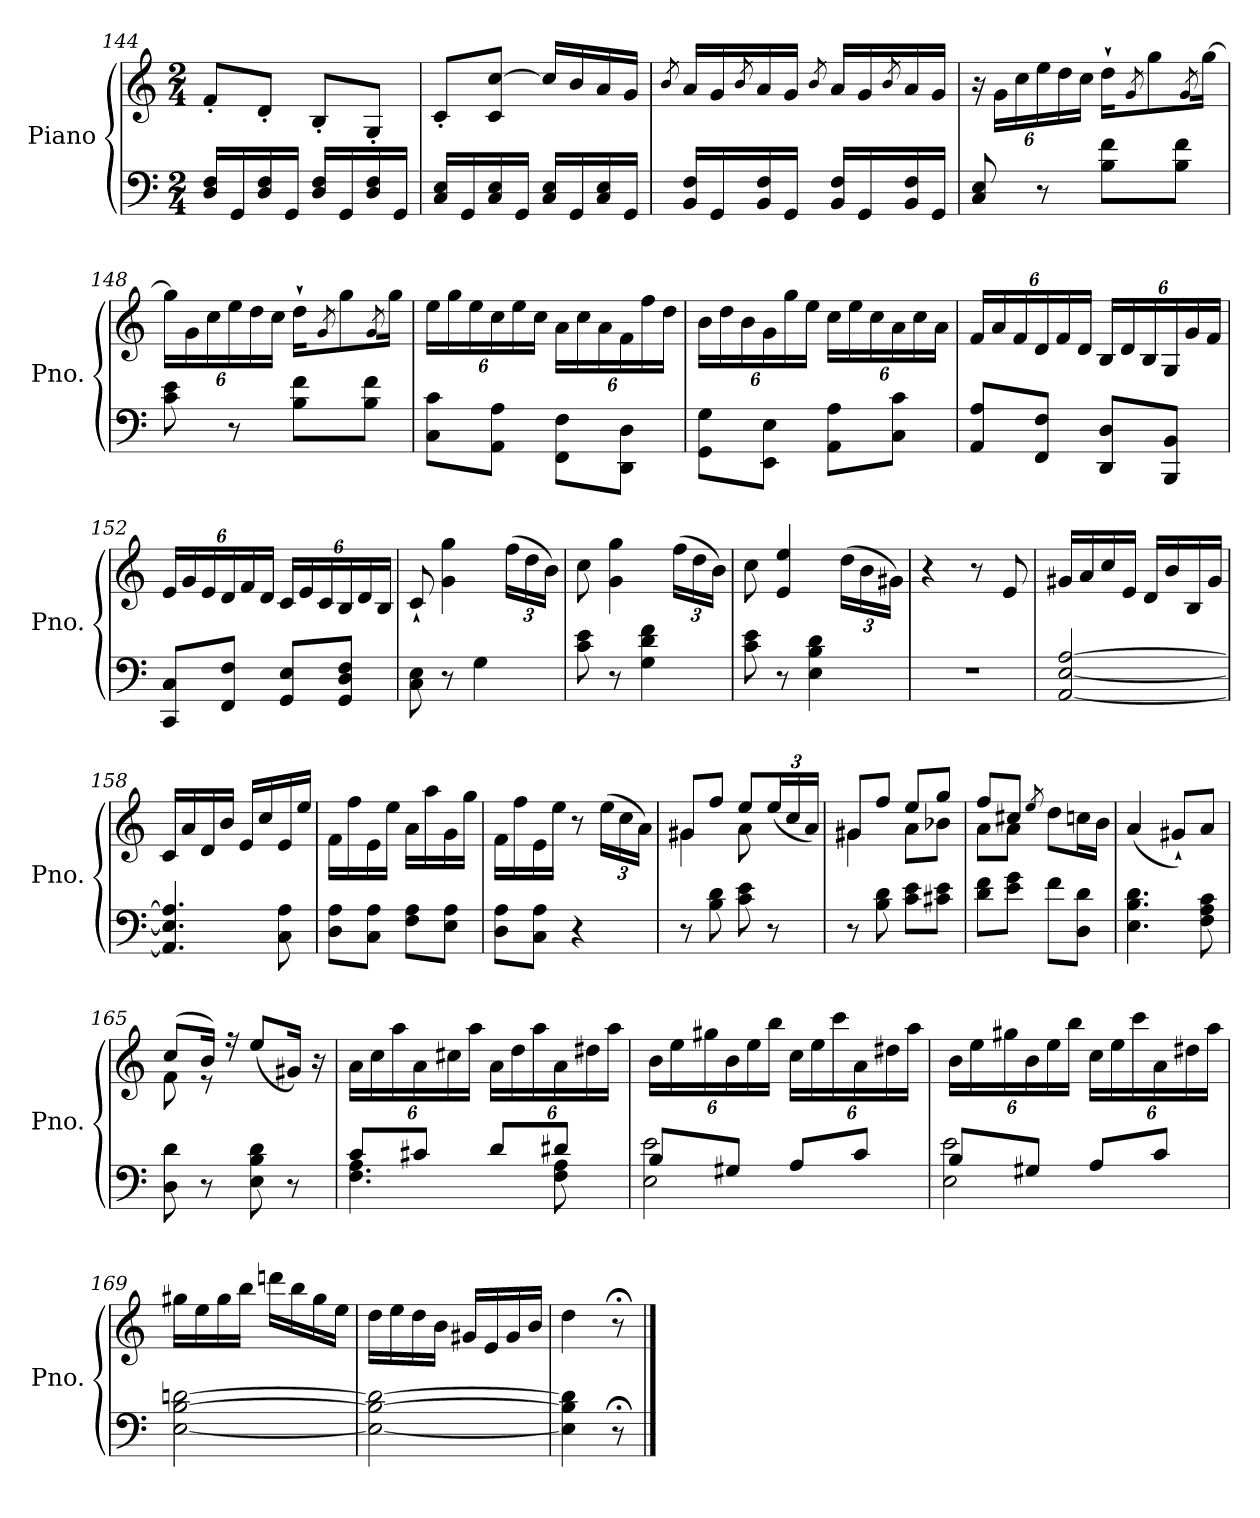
**kern	**kern
*part1	*part1
*staff2	*staff1
*I"Piano	*
*I'Pno.	*
*clefF4	*clefG2
*k[]	*k[]
*a:	*a:
*M2/4	*M2/4
=144	=144
16D/ 16F/LL	8f'/L
16GG/	.
16D/ 16F/	8d'/J
16GG/JJ	.
16D/ 16F/LL	8B'/L
16GG/	.
16D/ 16F/	8G'/J
16GG/JJ	.
=145	=145
16C/ 16E/LL	8c'/L
16GG/	.
16C/ 16E/	8c/ [8cc/J
16GG/JJ	.
16C/ 16E/LL	16cc/LL]
16GG/	16b/
16C/ 16E/	16a/
16GG/JJ	16g/JJ
!!LO:LB:g=z
=146	=146
.	8qb/
16BB/ 16F/LL	16a/LL
16GG/	16g/
.	8qb/
16BB/ 16F/	16a/
16GG/JJ	16g/JJ
.	8qb/
16BB/ 16F/LL	16a/LL
16GG/	16g/
.	8qb/
16BB/ 16F/	16a/
16GG/JJ	16g/JJ
!!LO:LB:g=z
=147	=147
*	*Xbrackettup
8C/ 8E/	24r
.	24g\LL
.	24cc\
8r	24ee\
.	24dd\
.	24cc\JJ
8B\ 8f\L	16dd`\KL
.	8qg/
.	8gg\
8B\ 8f\J	.
.	8qg/
.	[16gg\Jk
=148	=148
8c\ 8e\	24gg\LL]
.	24g\
.	24cc\
8r	24ee\
.	24dd\
.	24cc\JJ
8B\ 8f\L	16dd`\KL
.	8qg/
.	8gg\
8B\ 8f\J	.
.	8qg/
.	16gg\Jk
=149	=149
8C\ 8c\L	24ee\LL
.	24gg\
.	24ee\
8AA\ 8A\J	24cc\
.	24ee\
.	24cc\JJ
8FF\ 8F\L	24a\LL
.	24cc\
.	24a\
8DD\ 8D\J	24f\
.	24ff\
.	24dd\JJ
=150	=150
8GG\ 8G\L	24b\LL
.	24dd\
.	24b\
8EE\ 8E\J	24g\
.	24gg\
.	24ee\JJ
8AA\ 8A\L	24cc\LL
.	24ee\
.	24cc\
8C\ 8c\J	24a\
.	24cc\
.	24a\JJ
!!LO:PB:g=z
=151	=151
8AA/ 8A/L	24f/LL
.	24a/
.	24f/
8FF/ 8F/J	24d/
.	24f/
.	24d/JJ
8DD/ 8D/L	24B/LL
.	24d/
.	24B/
8BBB/ 8BB/J	24G/
.	24g/
.	24f/JJ
=152	=152
8CC/ 8C/L	24e/LL
.	24g/
.	24e/
8FF/ 8F/J	24d/
.	24f/
.	24d/JJ
8GG/ 8E/L	24c/LL
.	24e/
.	24c/
8GG/ 8D/ 8F/J	24B/
.	24d/
.	24B/JJ
=153	=153
8C\ 8E\	8c`/
8r	4g\ 4gg\
4G\	.
.	(24ff\LL
.	24dd\
.	24b\JJ)
=154	=154
8c\ 8e\	8cc\
8r	4g\ 4gg\
4G\ 4d\ 4f\	.
.	(24ff\LL
.	24dd\
.	24b\JJ)
=155	=155
8c\ 8e\	8cc\
8r	4e/ 4ee/
4E\ 4B\ 4d\	.
.	(24dd\LL
.	24b\
.	24g#X\JJ)
=156	=156
2r	4r
.	8r
.	8e/
!!LO:LB:g=z
=157	=157
[2AA/ [2E/ [2A/	16g#X/LL
.	16a/
.	16cc/
.	16e/JJ
.	16d/LL
.	16b/
.	16B/
.	16g#/JJ
=158	=158
4.AA/] 4.E/] 4.A/]	16c/LL
.	16a/
.	16d/
.	16b/JJ
.	16e/LL
.	16cc/
8C\ 8A\	16e/
.	16ee/JJ
=159	=159
8D\ 8A\L	16f\LL
.	16ff\
8C\ 8A\J	16e\
.	16ee\JJ
8F\ 8A\L	16a\LL
.	16aa\
8E\ 8A\J	16g\
.	16gg\JJ
=160	=160
8D\ 8A\L	16f\LL
.	16ff\
8C\ 8A\J	16e\
.	16ee\JJ
4r	8r
.	(24ee\LL
.	24cc\
.	24a\JJ)
=161	=161
*	*^
8r	8g#X/L	4g#\
8B\ 8d\	8ff/J	.
8c\ 8e\	8ee/L	8a\
8r	(24ee/L	8ryy
.	24cc/	.
.	24a/JJ)	.
=162	=162	=162
8r	8g#X/L	4g#\
8B\ 8d\	8ff/J	.
8c\ 8e\L	8ee/L	8a\L
8c#X\ 8e\J	8gg/J	8b-X\J
!!LO:LB:g=z	!!
=163	=163	=163
8d\ 8f\L	8ff/L	8a\L
8e\ 8g\J	8cc#X/J	8a\J
.	8qee/	.
8f\L	8dd\L	4ryy
8D\ 8d\J	16ccn\L	.
.	16b\JJ	.
*	*v	*v
=164	=164
4.E\ 4.B\ 4.d\	(4a/
.	8g#X`/L)
8F\ 8A\ 8c\	8a/J
=165	=165
*	*^
8D\ 8d\	(8cc/L	8f\
8r	16b/Jk)	8r
.	16r	.
8E\ 8B\ 8d\	(8ee/L	4ryy
8r	16g#X/Jk)	.
.	16r	.
*	*v	*v
=166	=166
*^	*
8c/L	4.F\ 4.A\	24a\LL
.	.	24cc\
.	.	24aa\
8c#X/J	.	24a\
.	.	24cc#X\
.	.	24aa\JJ
8d/L	.	24a\LL
.	.	24dd\
.	.	24aa\
8d#X/J	8F\ 8A\	24a\
.	.	24dd#X\
.	.	24aa\JJ
=167	=167	=167
8B/L	2E\ 2e\	24b\LL
.	.	24ee\
.	.	24gg#X\
8G#X/J	.	24b\
.	.	24ee\
.	.	24bb\JJ
8A/L	.	24cc\LL
.	.	24ee\
.	.	24ccc\
8c/J	.	24a\
.	.	24dd#X\
.	.	24aa\JJ
!!LO:LB:g=z
=168	=168	=168
8B/L	2E\ 2e\	24b\LL
.	.	24ee\
.	.	24gg#X\
8G#X/J	.	24b\
.	.	24ee\
.	.	24bb\JJ
8A/L	.	24cc\LL
.	.	24ee\
.	.	24ccc\
8c/J	.	24a\
.	.	24dd#X\
.	.	24aa\JJ
*v	*v	*
=169	=169
[2E\ [2B\ [2dn\	16gg#X\LL
.	16ee\
.	16gg#\
.	16bb\JJ
.	16dddn\LL
.	16bb\
.	16gg#\
.	16ee\JJ
=170	=170
2E\_ 2B\_ 2d\_	16dd\LL
.	16ee\
.	16dd\
.	16b\JJ
.	16g#X/LL
.	16e/
.	16g#/
.	16b/JJ
=171	=171
4E\] 4B\] 4d\]	4dd\
8r;<	8r;<
==	==
*-	*-
